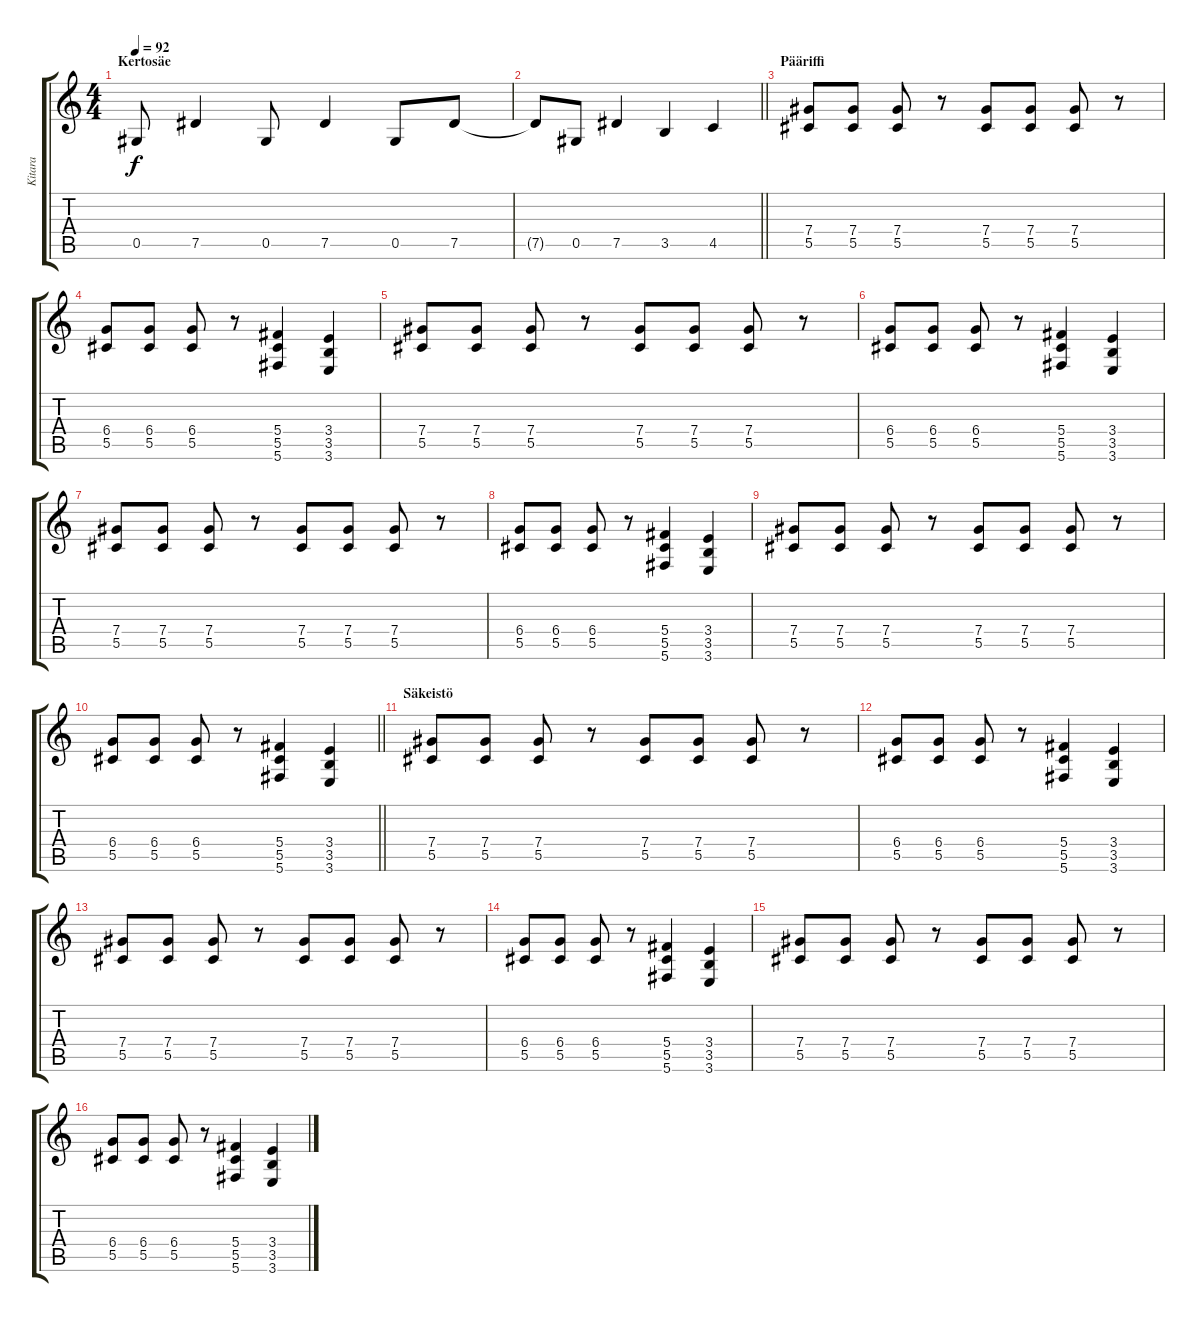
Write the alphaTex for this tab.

\track ("Kitara" "Kitara") {instrument distortionguitar}
\staff {score tabs}
\tuning (Eb4 Bb3 Gb3 Db3 Ab2 Db2) {hide}
\ts (4 4)
\section ("" "Kertosäe")
\tempo 92
\clef g2
\ks c
0.5.8{dy f} 7.5.4 0.5.8 7.5.4 0.5.8 7.5.8 |
\barLineRight lightlight
7.5{t}.8 0.5.8 7.5.4 3.5.4 4.5.4 |
\section ("" "Pääriffi")
(7.4 5.5).8 (7.4 5.5).8 (7.4 5.5).8 r.8 (7.4 5.5).8 (7.4 5.5).8 (7.4 5.5).8 r.8 |
(6.4 5.5).8 (6.4 5.5).8 (6.4 5.5).8 r.8 (5.4 5.5 5.6).4 (3.4 3.5 3.6).4 |
(7.4 5.5).8 (7.4 5.5).8 (7.4 5.5).8 r.8 (7.4 5.5).8 (7.4 5.5).8 (7.4 5.5).8 r.8 |
(6.4 5.5).8 (6.4 5.5).8 (6.4 5.5).8 r.8 (5.4 5.5 5.6).4 (3.4 3.5 3.6).4 |
(7.4 5.5).8 (7.4 5.5).8 (7.4 5.5).8 r.8 (7.4 5.5).8 (7.4 5.5).8 (7.4 5.5).8 r.8 |
(6.4 5.5).8 (6.4 5.5).8 (6.4 5.5).8 r.8 (5.4 5.5 5.6).4 (3.4 3.5 3.6).4 |
(7.4 5.5).8 (7.4 5.5).8 (7.4 5.5).8 r.8 (7.4 5.5).8 (7.4 5.5).8 (7.4 5.5).8 r.8 |
\barLineRight lightlight
(6.4 5.5).8 (6.4 5.5).8 (6.4 5.5).8 r.8 (5.4 5.5 5.6).4 (3.4 3.5 3.6).4 |
\section ("" "Säkeistö")
(7.4 5.5).8 (7.4 5.5).8 (7.4 5.5).8 r.8 (7.4 5.5).8 (7.4 5.5).8 (7.4 5.5).8 r.8 |
(6.4 5.5).8 (6.4 5.5).8 (6.4 5.5).8 r.8 (5.4 5.5 5.6).4 (3.4 3.5 3.6).4 |
(7.4 5.5).8 (7.4 5.5).8 (7.4 5.5).8 r.8 (7.4 5.5).8 (7.4 5.5).8 (7.4 5.5).8 r.8 |
(6.4 5.5).8 (6.4 5.5).8 (6.4 5.5).8 r.8 (5.4 5.5 5.6).4 (3.4 3.5 3.6).4 |
(7.4 5.5).8 (7.4 5.5).8 (7.4 5.5).8 r.8 (7.4 5.5).8 (7.4 5.5).8 (7.4 5.5).8 r.8 |
(6.4 5.5).8 (6.4 5.5).8 (6.4 5.5).8 r.8 (5.4 5.5 5.6).4 (3.4 3.5 3.6).4
